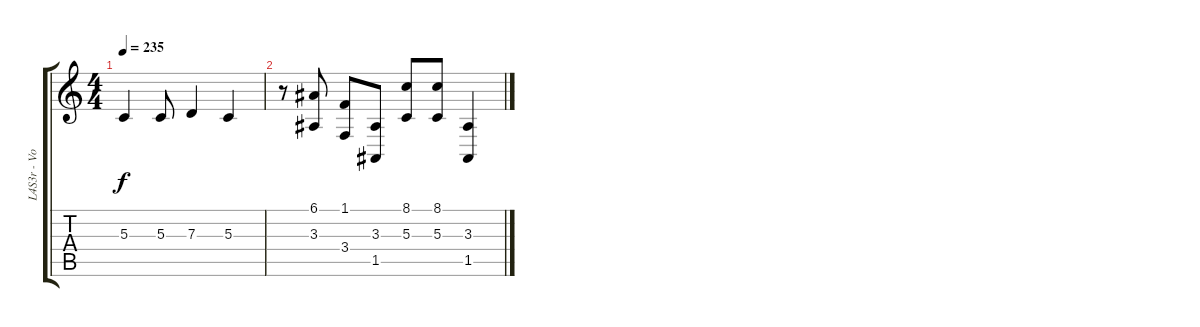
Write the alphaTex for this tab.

\track ("L4S3r - Voice" "L4S3r - Vo") {instrument clarinet}
\staff {score tabs}
\tuning (E4 B3 G3 D3 A2 E2) {hide}
\ts (4 4)
\tempo 235
\clef g2
\ks c
5.3.4{dy f} 5.3.8 7.3.4 5.3.4 |
r.8 (6.1 3.3).8 (1.1 3.4).8 (3.3 1.5).8 (8.1 5.3).8 (8.1 5.3).8 (3.3 1.5).4
